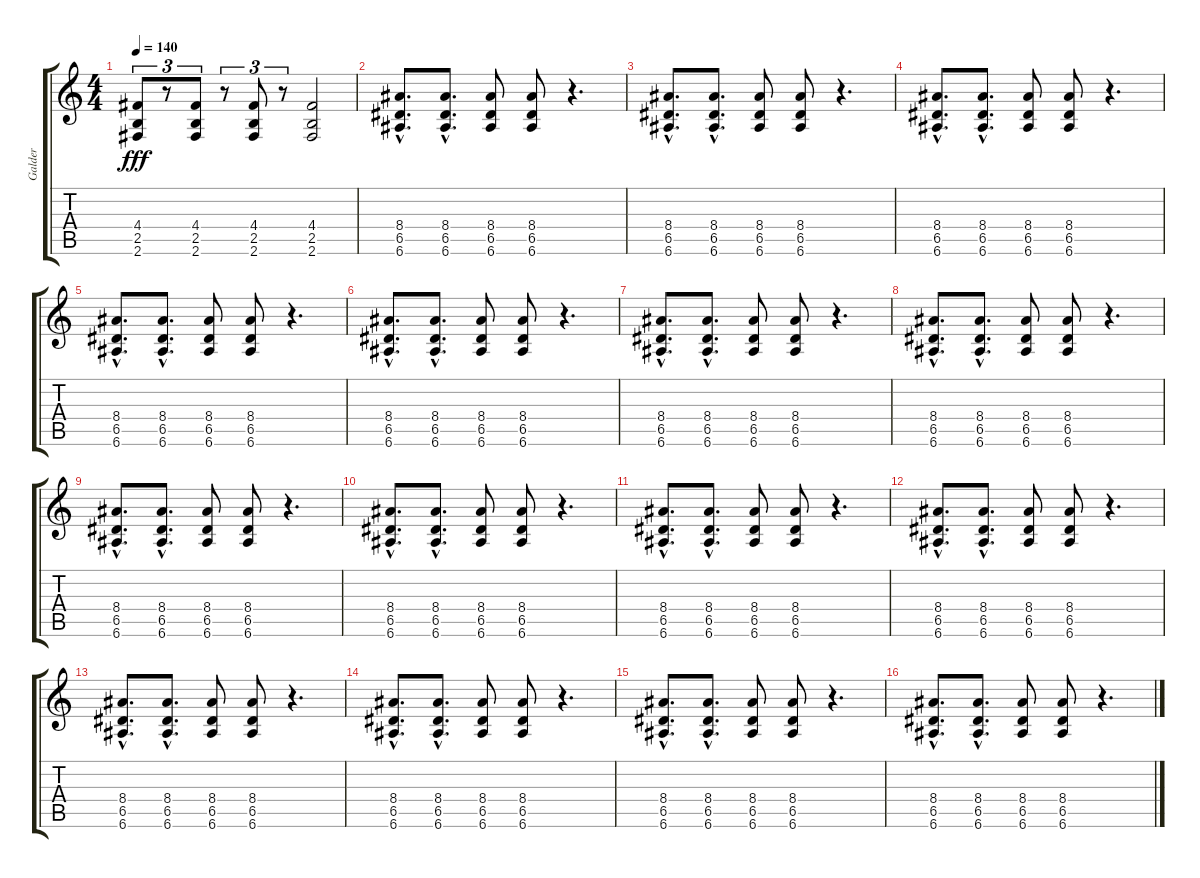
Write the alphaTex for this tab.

\track ("Galder" "Galder") {instrument distortionguitar}
\staff {score tabs}
\tuning (E4 B3 G3 D3 A2 E2) {hide}
\ts (4 4)
\tempo 140
\clef g2
\ks c
(4.4 2.5 2.6).8{tu (3 2) dy fff} r.8{tu (3 2)} (4.4 2.5 2.6).8{tu (3 2)} r.8{tu (3 2)} (4.4 2.5 2.6).8{tu (3 2)} r.8{tu (3 2)} (4.4 2.5 2.6).2 |
(8.4{hac} 6.5{hac} 6.6{hac}).8{d} (8.4{hac} 6.5{hac} 6.6{hac}).8{d} (8.4 6.5 6.6).8 (8.4 6.5 6.6).8 r.4{d} |
(8.4{hac} 6.5{hac} 6.6{hac}).8{d} (8.4{hac} 6.5{hac} 6.6{hac}).8{d} (8.4 6.5 6.6).8 (8.4 6.5 6.6).8 r.4{d} |
(8.4{hac} 6.5{hac} 6.6{hac}).8{d} (8.4{hac} 6.5{hac} 6.6{hac}).8{d} (8.4 6.5 6.6).8 (8.4 6.5 6.6).8 r.4{d} |
(8.4{hac} 6.5{hac} 6.6{hac}).8{d} (8.4{hac} 6.5{hac} 6.6{hac}).8{d} (8.4 6.5 6.6).8 (8.4 6.5 6.6).8 r.4{d} |
(8.4{hac} 6.5{hac} 6.6{hac}).8{d} (8.4{hac} 6.5{hac} 6.6{hac}).8{d} (8.4 6.5 6.6).8 (8.4 6.5 6.6).8 r.4{d} |
(8.4{hac} 6.5{hac} 6.6{hac}).8{d} (8.4{hac} 6.5{hac} 6.6{hac}).8{d} (8.4 6.5 6.6).8 (8.4 6.5 6.6).8 r.4{d} |
(8.4{hac} 6.5{hac} 6.6{hac}).8{d} (8.4{hac} 6.5{hac} 6.6{hac}).8{d} (8.4 6.5 6.6).8 (8.4 6.5 6.6).8 r.4{d} |
(8.4{hac} 6.5{hac} 6.6{hac}).8{d} (8.4{hac} 6.5{hac} 6.6{hac}).8{d} (8.4 6.5 6.6).8 (8.4 6.5 6.6).8 r.4{d} |
(8.4{hac} 6.5{hac} 6.6{hac}).8{d} (8.4{hac} 6.5{hac} 6.6{hac}).8{d} (8.4 6.5 6.6).8 (8.4 6.5 6.6).8 r.4{d} |
(8.4{hac} 6.5{hac} 6.6{hac}).8{d} (8.4{hac} 6.5{hac} 6.6{hac}).8{d} (8.4 6.5 6.6).8 (8.4 6.5 6.6).8 r.4{d} |
(8.4{hac} 6.5{hac} 6.6{hac}).8{d} (8.4{hac} 6.5{hac} 6.6{hac}).8{d} (8.4 6.5 6.6).8 (8.4 6.5 6.6).8 r.4{d} |
(8.4{hac} 6.5{hac} 6.6{hac}).8{d} (8.4{hac} 6.5{hac} 6.6{hac}).8{d} (8.4 6.5 6.6).8 (8.4 6.5 6.6).8 r.4{d} |
(8.4{hac} 6.5{hac} 6.6{hac}).8{d} (8.4{hac} 6.5{hac} 6.6{hac}).8{d} (8.4 6.5 6.6).8 (8.4 6.5 6.6).8 r.4{d} |
(8.4{hac} 6.5{hac} 6.6{hac}).8{d} (8.4{hac} 6.5{hac} 6.6{hac}).8{d} (8.4 6.5 6.6).8 (8.4 6.5 6.6).8 r.4{d} |
(8.4{hac} 6.5{hac} 6.6{hac}).8{d} (8.4{hac} 6.5{hac} 6.6{hac}).8{d} (8.4 6.5 6.6).8 (8.4 6.5 6.6).8 r.4{d}
